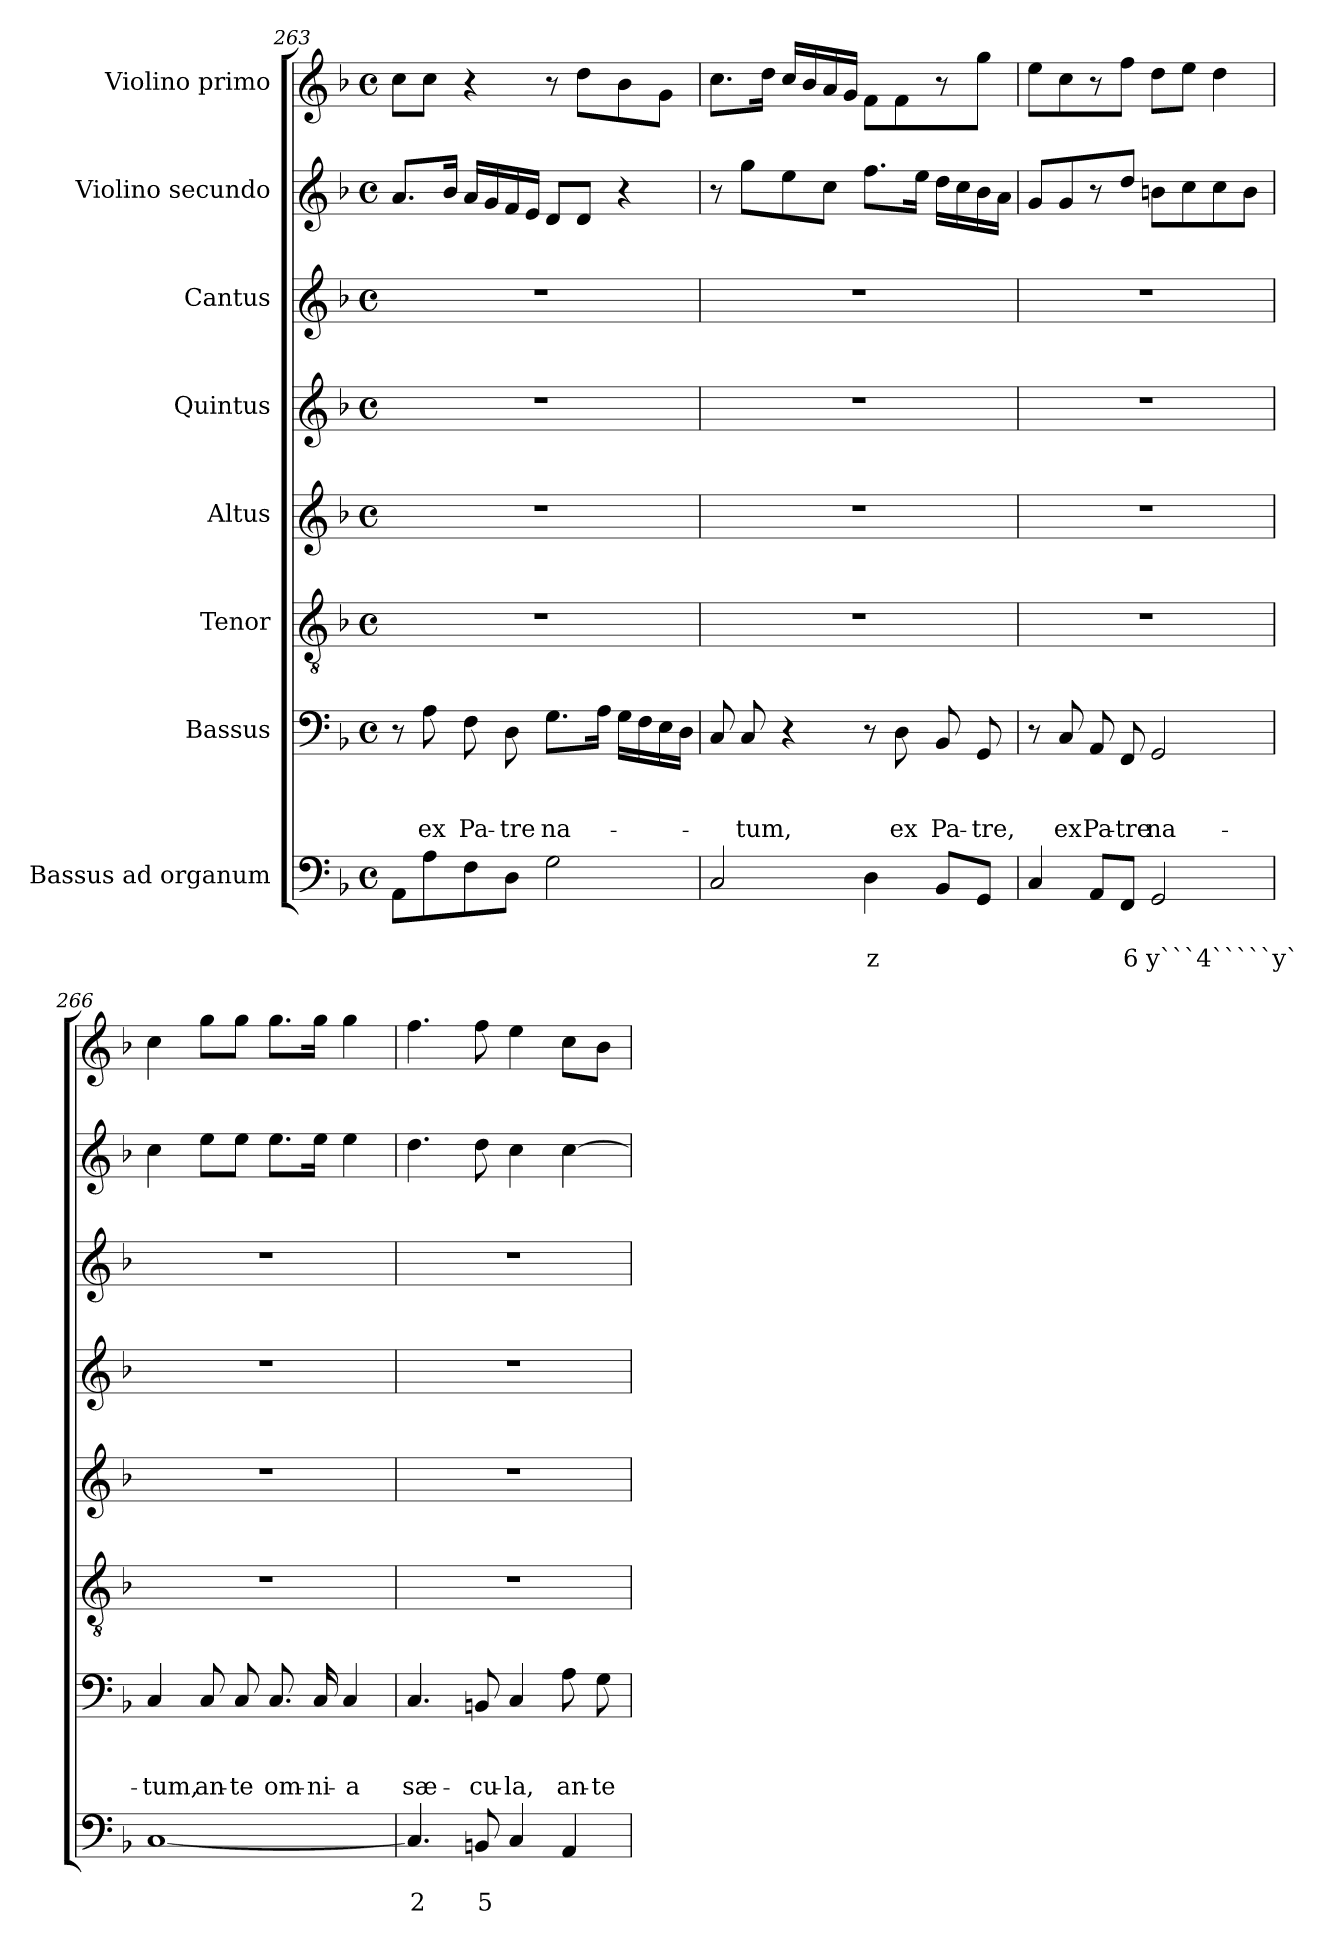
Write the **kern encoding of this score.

**kern	**text	**text	**kern	**text	**text	**text	**kern	**kern	**kern	**kern	**kern	**kern
*part8	*part8	*part8	*part7	*part7	*part7	*part7	*part6	*part5	*part4	*part3	*part2	*part1
*staff8	*staff8	*staff8	*staff7	*staff7	*staff7	*staff7	*staff6	*staff5	*staff4	*staff3	*staff2	*staff1
*I"Bassus ad  organum	*	*	*I"Bassus	*	*	*	*I"Tenor	*I"Altus	*I"Quintus	*I"Cantus	*I"Violino secundo	*I"Violino primo
*clefF4	*	*	*clefF4	*	*	*	*clefGv2	*clefG2	*clefG2	*clefG2	*clefG2	*clefG2
*k[b-]	*	*	*k[b-]	*	*	*	*k[b-]	*k[b-]	*k[b-]	*k[b-]	*k[b-]	*k[b-]
*F:	*	*	*F:	*	*	*	*F:	*F:	*F:	*F:	*F:	*F:
*M4/4	*	*	*M4/4	*	*	*	*M4/4	*M4/4	*M4/4	*M4/4	*M4/4	*M4/4
*met(c)	*	*	*met(c)	*	*	*	*met(c)	*met(c)	*met(c)	*met(c)	*met(c)	*met(c)
=263	=263	=263	=263	=263	=263	=263	=263	=263	=263	=263	=263	=263
8AA\L	.	.	8r	.	.	.	1r	1r	1r	1r	8.a/L	8cc\L
!	!	!	!	!	!	!LO:LY:b	!	!	!	!	!	!
8A\	.	.	8A\	.	.	ex	.	.	.	.	.	8cc\J
.	.	.	.	.	.	.	.	.	.	.	16b-/Jk	.
!	!	!	!	!	!	!LO:LY:b	!	!	!	!	!	!
8F\	.	.	8F\	.	.	Pa-	.	.	.	.	16a/LL	4r
.	.	.	.	.	.	.	.	.	.	.	16g/	.
!	!	!	!	!	!	!LO:LY:b	!	!	!	!	!	!
8D\J	.	.	8D\	.	.	-tre	.	.	.	.	16f/	.
.	.	.	.	.	.	.	.	.	.	.	16e/JJ	.
!	!	!	!	!	!	!LO:LY:b	!	!	!	!	!	!
2G\	.	.	8.G\L	.	.	na-	.	.	.	.	8d/L	8r
.	.	.	.	.	.	.	.	.	.	.	8d/J	8dd\L
.	.	.	16A\Jk	.	.	.	.	.	.	.	.	.
.	.	.	16G\LL	.	.	.	.	.	.	.	4r	8b-\
.	.	.	16F\	.	.	.	.	.	.	.	.	.
.	.	.	16E\	.	.	.	.	.	.	.	.	8g\J
.	.	.	16D\JJ	.	.	.	.	.	.	.	.	.
=264	=264	=264	=264	=264	=264	=264	=264	=264	=264	=264	=264	=264
2C/	.	.	8C/	.	.	.	1r	1r	1r	1r	8r	8.cc\L
!	!	!	!	!	!	!LO:LY:b	!	!	!	!	!	!
.	.	.	8C/	.	.	-tum,	.	.	.	.	8gg\L	.
.	.	.	.	.	.	.	.	.	.	.	.	16dd\Jk
.	.	.	4r	.	.	.	.	.	.	.	8ee\	16cc/LL
.	.	.	.	.	.	.	.	.	.	.	.	16b-/
.	.	.	.	.	.	.	.	.	.	.	8cc\J	16a/
.	.	.	.	.	.	.	.	.	.	.	.	16g/JJ
!	!	!LO:LY:b	!	!	!	!	!	!	!	!	!	!
4D\	.	z	8r	.	.	.	.	.	.	.	8.ff\L	8f\L
!	!	!	!	!	!	!LO:LY:b	!	!	!	!	!	!
.	.	.	8D\	.	.	ex	.	.	.	.	.	8f\
.	.	.	.	.	.	.	.	.	.	.	16ee\Jk	.
!	!	!	!	!	!	!LO:LY:b	!	!	!	!	!	!
8BB-/L	.	.	8BB-/	.	.	Pa-	.	.	.	.	16dd\LL	8r
.	.	.	.	.	.	.	.	.	.	.	16cc\	.
!	!	!	!	!	!	!LO:LY:b	!	!	!	!	!	!
8GG/J	.	.	8GG/	.	.	-tre,	.	.	.	.	16b-\	8gg\J
.	.	.	.	.	.	.	.	.	.	.	16a\JJ	.
=265	=265	=265	=265	=265	=265	=265	=265	=265	=265	=265	=265	=265
4C/	.	.	8r	.	.	.	1r	1r	1r	1r	8g/L	8ee\L
!	!	!	!	!	!	!LO:LY:b	!	!	!	!	!	!
.	.	.	8C/	.	.	ex	.	.	.	.	8g/	8cc\
!	!	!	!	!	!	!LO:LY:b	!	!	!	!	!	!
8AA/L	.	.	8AA/	.	.	Pa-	.	.	.	.	8r	8r
!	!	!LO:LY:b	!	!	!	!LO:LY:b	!	!	!	!	!	!
8FF/J	.	6	8FF/	.	.	-tre	.	.	.	.	8dd/J	8ff\J
!	!	!LO:LY:b	!	!	!	!LO:LY:b	!	!	!	!	!	!
2GG/	.	y```4`````y`	2GG/	.	.	na-	.	.	.	.	8bn\L	8dd\L
.	.	.	.	.	.	.	.	.	.	.	8cc\	8ee\J
.	.	.	.	.	.	.	.	.	.	.	8cc\	4dd\
.	.	.	.	.	.	.	.	.	.	.	8b\J	.
!!LO:LB:g=z
=266	=266	=266	=266	=266	=266	=266	=266	=266	=266	=266	=266	=266
!	!	!	!	!	!	!LO:LY:b	!	!	!	!	!	!
[1C	.	.	4C/	.	.	-tum,	1r	1r	1r	1r	4cc\	4cc\
!	!	!	!	!	!	!LO:LY:b	!	!	!	!	!	!
.	.	.	8C/	.	.	an-	.	.	.	.	8ee\L	8gg\L
!	!	!	!	!	!	!LO:LY:b	!	!	!	!	!	!
.	.	.	8C/	.	.	-te	.	.	.	.	8ee\J	8gg\J
!	!	!	!	!	!	!LO:LY:b	!	!	!	!	!	!
.	.	.	8.C/	.	.	om-	.	.	.	.	8.ee\L	8.gg\L
!	!	!	!	!	!	!LO:LY:b	!	!	!	!	!	!
.	.	.	16C/	.	.	-ni-	.	.	.	.	16ee\Jk	16gg\Jk
!	!	!	!	!	!	!LO:LY:b	!	!	!	!	!	!
.	.	.	4C/	.	.	-a	.	.	.	.	4ee\	4gg\
=267	=267	=267	=267	=267	=267	=267	=267	=267	=267	=267	=267	=267
!	!	!LO:LY:b	!	!	!	!LO:LY:b	!	!	!	!	!	!
4.C/]	.	2	4.C/	.	.	sæ-	1r	1r	1r	1r	4.dd\	4.ff\
!	!	!LO:LY:b	!	!	!	!LO:LY:b	!	!	!	!	!	!
8BBn/	.	5	8BBn/	.	.	-cu-	.	.	.	.	8dd\	8ff\
!	!	!	!	!	!	!LO:LY:b	!	!	!	!	!	!
4C/	.	.	4C/	.	.	-la,	.	.	.	.	4cc\	4ee\
!	!	!	!	!	!	!LO:LY:b	!	!	!	!	!	!
4AA/	.	.	8A\	.	.	an-	.	.	.	.	[4cc\	8cc\L
!	!	!	!	!	!	!LO:LY:b	!	!	!	!	!	!
.	.	.	8G\	.	.	-te	.	.	.	.	.	8b-\J
=	=	=	=	=	=	=	=	=	=	=	=	=
*-	*-	*-	*-	*-	*-	*-	*-	*-	*-	*-	*-	*-
